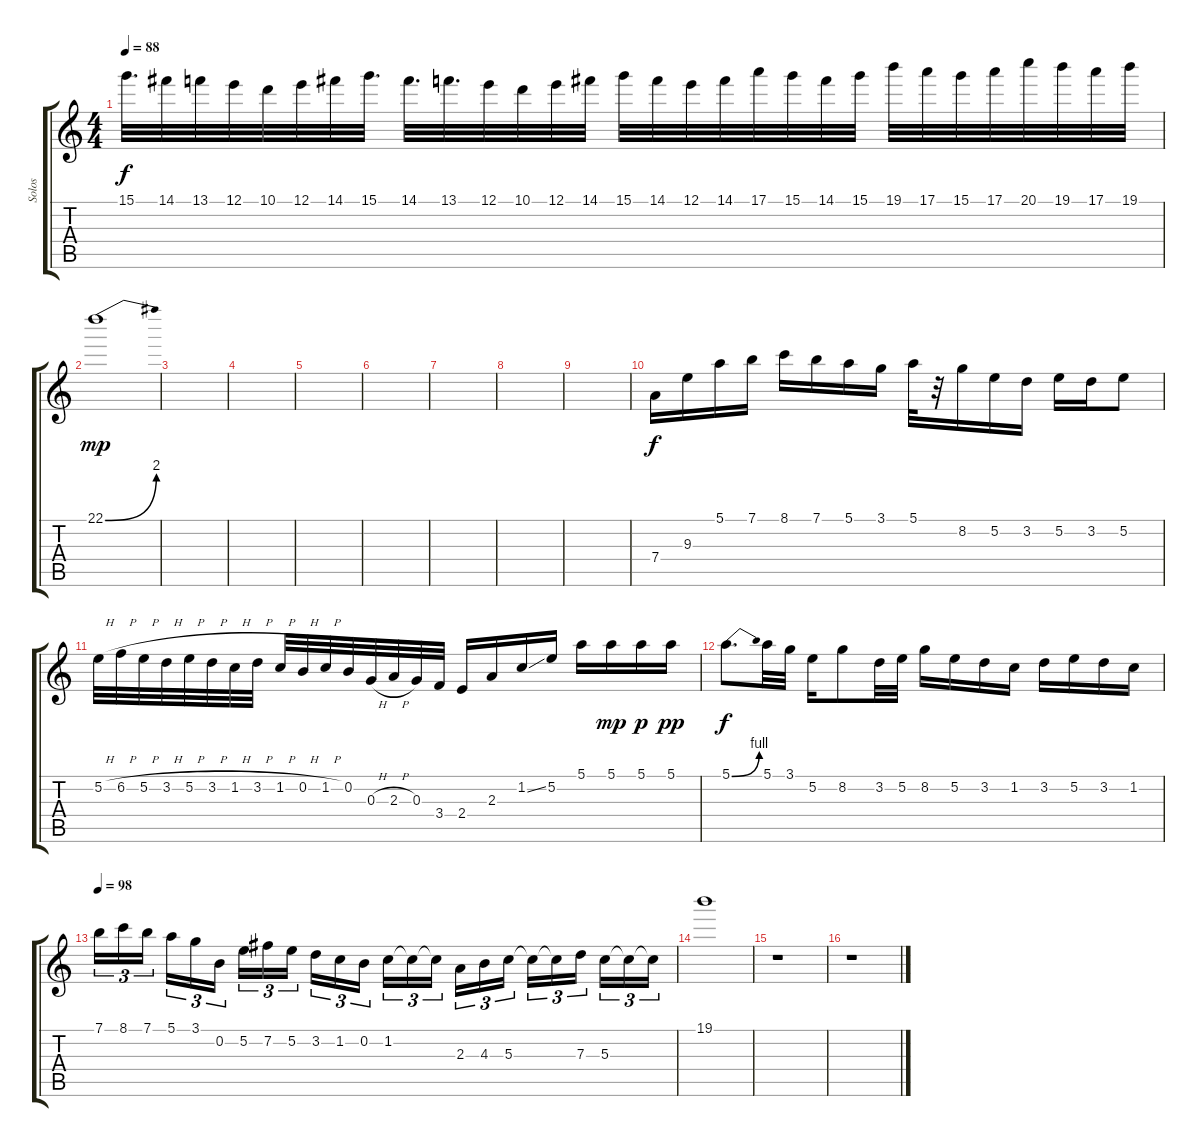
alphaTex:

\track ("Solos" "Solos") {instrument distortionguitar}
\staff {score tabs}
\tuning (E4 B3 G3 D3 A2 E2) {hide}
\ts (4 4)
\tempo 88
\clef g2
\ks c
15.1.32{d dy f} 14.1.32 13.1.32 12.1.32 10.1.32 12.1.32 14.1.32 15.1.32{d} 14.1.32{d} 13.1.32{d} 12.1.32 10.1.32 12.1.32 14.1.32 15.1.32 14.1.32 12.1.32 14.1.32 17.1.32 15.1.32 14.1.32 15.1.32 19.1.32 17.1.32 15.1.32 17.1.32 20.1.32 19.1.32 17.1.32 19.1.32 |
22.1{be (bend 0 0 60 8)}.1{dy mp} |
|
|
|
|
|
|
|
7.4.16{dy f volume 10 balance 4 instrument electricguitarjazz} 9.3.16 5.1.16 7.1.16 8.1.16 7.1.16 5.1.16 3.1.16 5.1.32 r.32 8.2.16 5.2.16 3.2.16 5.2.16 3.2.16 5.2.8 |
5.2{h}.32 6.2{h}.32 5.2{h}.32 3.2{h}.32 5.2{h}.32 3.2{h}.32 1.2{h}.32 3.2{h}.32 1.2{h}.32 0.2{h}.32 1.2{h}.32 0.2.32 0.3{h}.32 2.3{h}.32 0.3.32 3.4.32 2.4.16 2.3.16 1.2{ss}.16 5.2.16 5.1.16 5.1.16{dy mp} 5.1.16{dy p} 5.1.16{dy pp} |
5.1{be (bend 0 0 60 4)}.8{d dy f} 5.1.32 3.1.32 5.2.16 8.2.8 3.2.32 5.2.32 8.2.16 5.2.16 3.2.16 1.2.16 3.2.16 5.2.16 3.2.16 1.2.16 |
\tempo 98
7.1.16{tu (3 2)} 8.1.16{tu (3 2)} 7.1.16{tu (3 2) beam splitsecondary} 5.1.16{tu (3 2)} 3.1.16{tu (3 2)} 0.2.16{tu (3 2)} 5.2.16{tu (3 2)} 7.2.16{tu (3 2)} 5.2.16{tu (3 2) beam splitsecondary} 3.2.16{tu (3 2)} 1.2.16{tu (3 2)} 0.2.16{tu (3 2)} 1.2.16{tu (3 2)} 1.2{t}.16{tu (3 2)} 1.2{t}.16{tu (3 2) beam splitsecondary} 2.3.16{tu (3 2)} 4.3.16{tu (3 2)} 5.3.16{tu (3 2)} 5.3{t}.16{tu (3 2)} 5.3{t}.16{tu (3 2)} 7.3.16{tu (3 2) beam splitsecondary} 5.3.16{tu (3 2)} 5.3{t}.16{tu (3 2)} 5.3{t}.16{tu (3 2)} |
19.1.1 |
r.1{volume 12 balance 8 instrument distortionguitar} |
r.1
